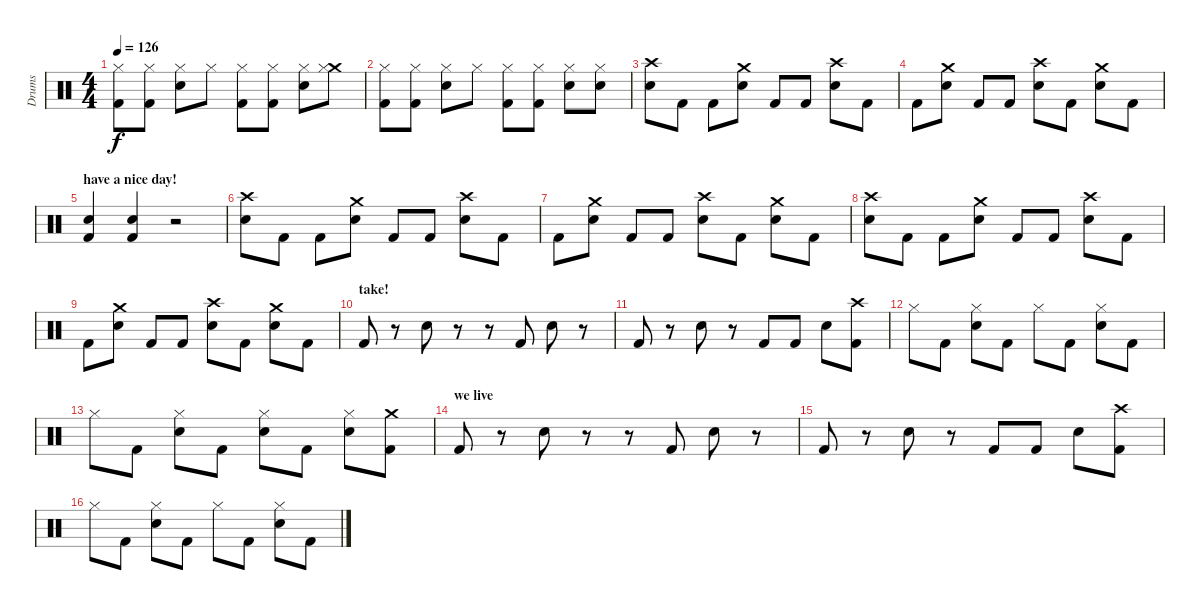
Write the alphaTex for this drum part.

\track ("Drums" "Drums") {instrument percussion}
\staff {score}
\articulation defaults
\ts (4 4)
\tempo 126
\clef neutral
\ks c
("Hi-Hat (closed)" "Kick (hit) 2").8{dy f} ("Hi-Hat (closed)" "Kick (hit) 2").8 ("Hi-Hat (closed)" "Snare (hit) 2").8 "Hi-Hat (closed)".8 ("Hi-Hat (closed)" "Kick (hit) 2").8 ("Hi-Hat (closed)" "Kick (hit) 2").8 ("Hi-Hat (closed)" "Snare (hit) 2").8 ("Crash medium (hit)" "Hi-Hat (closed)").8 |
("Hi-Hat (closed)" "Kick (hit) 2").8 ("Hi-Hat (closed)" "Kick (hit) 2").8 ("Hi-Hat (closed)" "Snare (hit) 2").8 "Hi-Hat (closed)".8 ("Hi-Hat (closed)" "Kick (hit) 2").8 ("Hi-Hat (closed)" "Kick (hit) 2").8 ("Hi-Hat (closed)" "Snare (hit) 2").8 ("Hi-Hat (closed)" "Snare (hit) 2").8 |
("Crash high (hit)" "Snare (hit) 2").8 "Kick (hit) 2".8 "Kick (hit) 2".8 ("Crash medium (hit)" "Snare (hit) 2").8 "Kick (hit) 2".8 "Kick (hit) 2".8 ("Crash high (hit)" "Snare (hit) 2").8 "Kick (hit) 2".8 |
"Kick (hit) 2".8 ("Crash medium (hit)" "Snare (hit) 2").8 "Kick (hit) 2".8 "Kick (hit) 2".8 ("Crash high (hit)" "Snare (hit) 2").8 "Kick (hit) 2".8 ("Crash medium (hit)" "Snare (hit) 2").8 "Kick (hit) 2".8 |
\section ("" "have a nice day!")
("Snare (hit) 2" "Kick (hit) 2").4 ("Snare (hit) 2" "Kick (hit) 2").4 r.2 |
("Crash high (hit)" "Snare (hit) 2").8 "Kick (hit) 2".8 "Kick (hit) 2".8 ("Crash medium (hit)" "Snare (hit) 2").8 "Kick (hit) 2".8 "Kick (hit) 2".8 ("Crash high (hit)" "Snare (hit) 2").8 "Kick (hit) 2".8 |
"Kick (hit) 2".8 ("Crash medium (hit)" "Snare (hit) 2").8 "Kick (hit) 2".8 "Kick (hit) 2".8 ("Crash high (hit)" "Snare (hit) 2").8 "Kick (hit) 2".8 ("Crash medium (hit)" "Snare (hit) 2").8 "Kick (hit) 2".8 |
("Crash high (hit)" "Snare (hit) 2").8 "Kick (hit) 2".8 "Kick (hit) 2".8 ("Crash medium (hit)" "Snare (hit) 2").8 "Kick (hit) 2".8 "Kick (hit) 2".8 ("Crash high (hit)" "Snare (hit) 2").8 "Kick (hit) 2".8 |
"Kick (hit) 2".8 ("Crash medium (hit)" "Snare (hit) 2").8 "Kick (hit) 2".8 "Kick (hit) 2".8 ("Crash high (hit)" "Snare (hit) 2").8 "Kick (hit) 2".8 ("Crash medium (hit)" "Snare (hit) 2").8 "Kick (hit) 2".8 |
\section ("" "take!")
"Kick (hit) 2".8 r.8 "Snare (hit) 2".8 r.8 r.8 "Kick (hit) 2".8 "Snare (hit) 2".8 r.8 |
"Kick (hit) 2".8 r.8 "Snare (hit) 2".8 r.8 "Kick (hit) 2".8 "Kick (hit) 2".8 "Snare (hit) 2".8 ("Crash high (hit)" "Kick (hit) 2").8 |
"Hi-Hat (closed)".8 "Kick (hit) 2".8 ("Hi-Hat (closed)" "Snare (hit) 2").8 "Kick (hit) 2".8 "Hi-Hat (closed)".8 "Kick (hit) 2".8 ("Hi-Hat (closed)" "Snare (hit) 2").8 "Kick (hit) 2".8 |
"Hi-Hat (closed)".8 "Kick (hit) 2".8 ("Hi-Hat (closed)" "Snare (hit) 2").8 "Kick (hit) 2".8 ("Hi-Hat (closed)" "Snare (hit) 2").8 "Kick (hit) 2".8 ("Hi-Hat (closed)" "Snare (hit) 2").8 ("Crash medium (hit)" "Kick (hit) 2").8 |
\section ("" "we live")
"Kick (hit) 2".8 r.8 "Snare (hit) 2".8 r.8 r.8 "Kick (hit) 2".8 "Snare (hit) 2".8 r.8 |
"Kick (hit) 2".8 r.8 "Snare (hit) 2".8 r.8 "Kick (hit) 2".8 "Kick (hit) 2".8 "Snare (hit) 2".8 ("Crash high (hit)" "Kick (hit) 2").8 |
"Hi-Hat (closed)".8 "Kick (hit) 2".8 ("Hi-Hat (closed)" "Snare (hit) 2").8 "Kick (hit) 2".8 "Hi-Hat (closed)".8 "Kick (hit) 2".8 ("Hi-Hat (closed)" "Snare (hit) 2").8 "Kick (hit) 2".8
